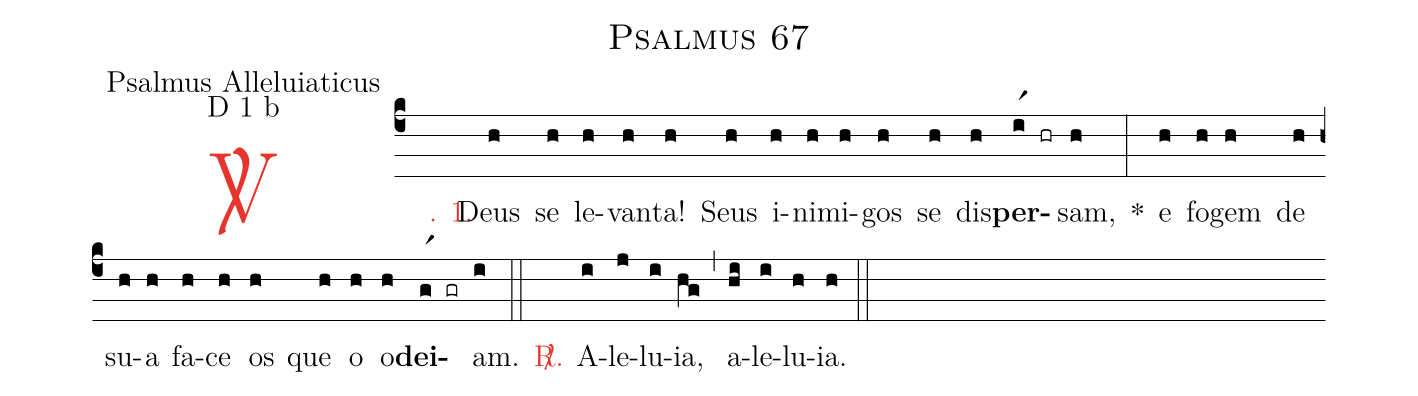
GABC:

name: Psalmus 67;
office-part: Psalmus Alleluiaticus;
mode: D 1 b;
%%
(c4)

<c><sp>V/</sp>. 1.</c>() Deus(h) se(h) le(h)van(h)ta!(h) Seus(h) i(h)ni(h)mi(h)gos(h) se(h) dis(h)<b>per</b>(ir1 hr)sam,(h) *(:) e(h) fo(h)gem(h) de(h) su(h)a(h) fa(h)ce(h) os(h) que(h) o(h) o(h)<b>dei</b>(gr1 gr)am.(i)

(::)

<nlba><c><sp>R/</sp>.</c>() A</nlba>(i)le(j)lu(i)ia,(hg) (,) a(hi)le(i)lu(h)ia.(h)

(::)
